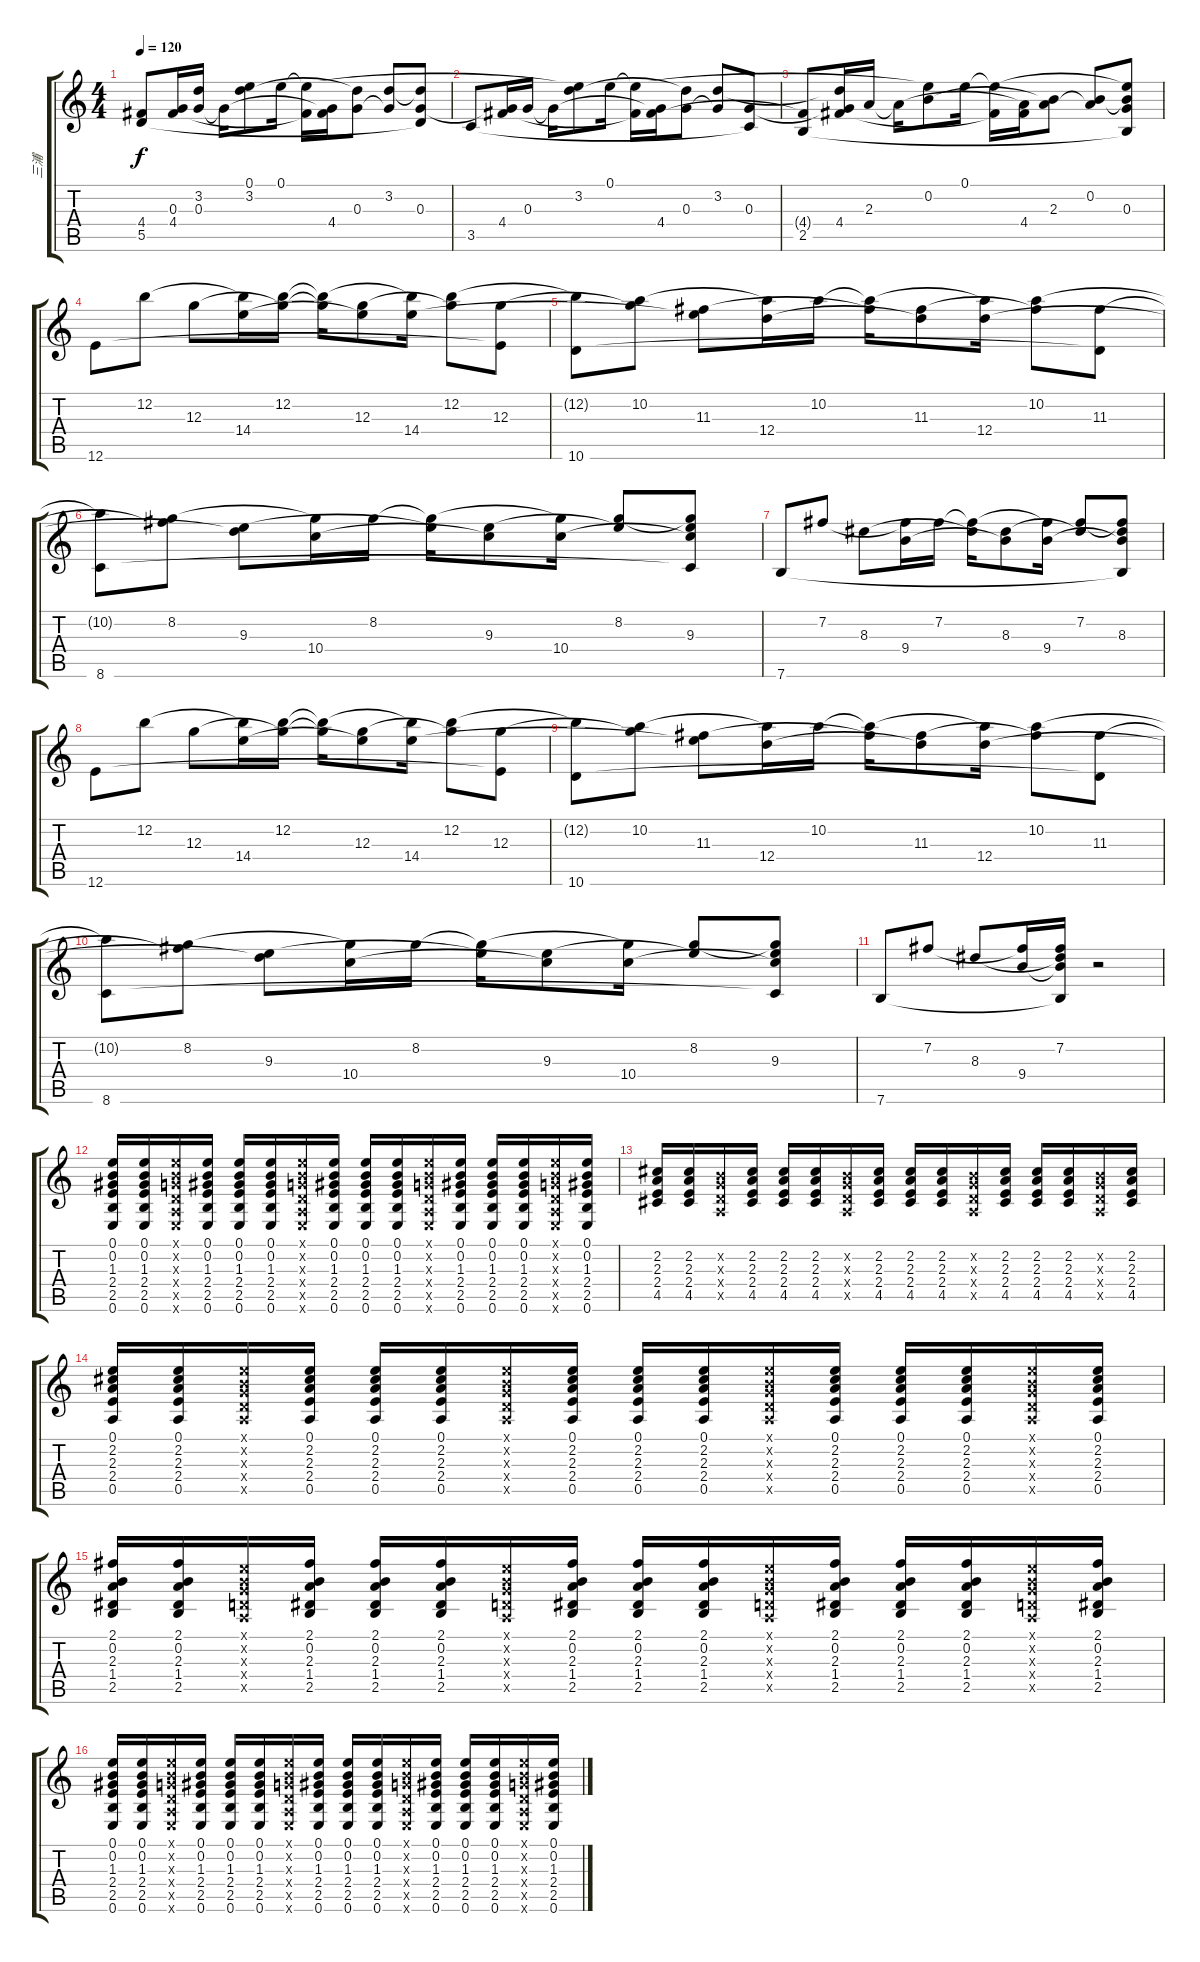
\track ("三浦" "三浦") {instrument acousticguitarsteel}
\staff {score tabs}
\tuning (E4 B3 G3 D3 A2 E2) {hide}
\ts (4 4)
\tempo 120
\clef g2
\ks c
(4.4{t} 5.5).8{dy f} (0.3{t} 4.4).16 (3.2{t} 0.3).16 0.3{t}.16 (0.1{t} 3.2).8 0.1.16 (0.1{t} 4.4{t}).16 (0.3{t} 4.4).16 (3.2{t} 0.3).8 (3.2 0.3{t}).8 (3.2{t} 0.3 5.5{t}).8 |
3.5.8 (0.3{t} 4.4).16 0.3.16 0.3{t}.16 (0.1{t} 3.2).8 0.1.16 (0.1{t} 4.4{t}).16 (0.3{t} 4.4).16 (3.2{t} 0.3).8 (3.2 0.3{t}).8 (0.3 3.5{t}).8 |
(4.4{t} 2.5).8 (3.2{t} 0.3{t} 4.4).16 2.3.16 2.3{t}.16 (0.1{t} 0.2).8 0.1.16 (0.1{t} 4.4{t}).16 (2.3{t} 4.4).16 (0.2{t} 2.3).8 (0.2 2.3{t}).8 (0.1{t} 0.2{t} 0.3 2.5{t}).8 |
12.6.8 12.2.8 12.3.8 (12.2{t} 14.4).16 (12.2 12.3{t}).16 (12.2{t} 12.3{t}).16 (12.3 14.4{t}).8 (12.2{t} 14.4).16 (12.2 12.3{t}).8 (12.3 12.6{t}).8 |
(12.2{t} 10.6).8 (10.2 12.3{t}).8 (11.3 14.4{t}).8 (10.2{t} 12.4).16 10.2.16 (10.2{t} 11.3{t}).16 (11.3 12.4{t}).8 (10.2{t} 12.4).16 (10.2 11.3{t}).8 (11.3 10.6{t}).8 |
(10.2{t} 8.6).8 (8.2 11.3{t}).8 (9.3 12.4{t}).8 (8.2{t} 10.4).16 8.2.16 (8.2{t} 9.3{t}).16 (9.3 10.4{t}).8 (8.2{t} 10.4).16 (8.2 9.3{t}).8 (8.2{t} 9.3 10.4{t} 8.6{t}).8 |
7.6.8 7.2.8 8.3.8 (7.2{t} 9.4).16 7.2.16 (7.2{t} 8.3{t}).16 (8.3 9.4{t}).8 (7.2{t} 9.4).16 (7.2 8.3{t}).8 (7.2{t} 8.3 9.4{t} 7.6{t}).8 |
12.6.8 12.2.8 12.3.8 (12.2{t} 14.4).16 (12.2 12.3{t}).16 (12.2{t} 12.3{t}).16 (12.3 14.4{t}).8 (12.2{t} 14.4).16 (12.2 12.3{t}).8 (12.3 12.6{t}).8 |
(12.2{t} 10.6).8 (10.2 12.3{t}).8 (11.3 14.4{t}).8 (10.2{t} 12.4).16 10.2.16 (10.2{t} 11.3{t}).16 (11.3 12.4{t}).8 (10.2{t} 12.4).16 (10.2 11.3{t}).8 (11.3 10.6{t}).8 |
(10.2{t} 8.6).8 (8.2 11.3{t}).8 (9.3 12.4{t}).8 (8.2{t} 10.4).16 8.2.16 (8.2{t} 9.3{t}).16 (9.3 10.4{t}).8 (8.2{t} 10.4).16 (8.2 9.3{t}).8 (8.2{t} 9.3 10.4{t} 8.6{t}).8 |
7.6.8 7.2.8 8.3.8 (7.2{t} 9.4).16 (7.2 8.3{t} 9.4{t} 7.6{t}).16 r.2 |
(0.1 0.2 1.3 2.4 2.5 0.6).16 (0.1 0.2 1.3 2.4 2.5 0.6).16 (0.1{x} 0.2{x} 0.3{x} 0.4{x} 0.5{x} 0.6{x}).16 (0.1 0.2 1.3 2.4 2.5 0.6).16 (0.1 0.2 1.3 2.4 2.5 0.6).16 (0.1 0.2 1.3 2.4 2.5 0.6).16 (0.1{x} 0.2{x} 0.3{x} 0.4{x} 0.5{x} 0.6{x}).16 (0.1 0.2 1.3 2.4 2.5 0.6).16 (0.1 0.2 1.3 2.4 2.5 0.6).16 (0.1 0.2 1.3 2.4 2.5 0.6).16 (0.1{x} 0.2{x} 0.3{x} 0.4{x} 0.5{x} 0.6{x}).16 (0.1 0.2 1.3 2.4 2.5 0.6).16 (0.1 0.2 1.3 2.4 2.5 0.6).16 (0.1 0.2 1.3 2.4 2.5 0.6).16 (0.1{x} 0.2{x} 0.3{x} 0.4{x} 0.5{x} 0.6{x}).16 (0.1 0.2 1.3 2.4 2.5 0.6).16 |
(2.2 2.3 2.4 4.5).16 (2.2 2.3 2.4 4.5).16 (0.2{x} 0.3{x} 0.4{x} 0.5{x}).16 (2.2 2.3 2.4 4.5).16 (2.2 2.3 2.4 4.5).16 (2.2 2.3 2.4 4.5).16 (0.2{x} 0.3{x} 0.4{x} 0.5{x}).16 (2.2 2.3 2.4 4.5).16 (2.2 2.3 2.4 4.5).16 (2.2 2.3 2.4 4.5).16 (0.2{x} 0.3{x} 0.4{x} 0.5{x}).16 (2.2 2.3 2.4 4.5).16 (2.2 2.3 2.4 4.5).16 (2.2 2.3 2.4 4.5).16 (0.2{x} 0.3{x} 0.4{x} 0.5{x}).16 (2.2 2.3 2.4 4.5).16 |
(0.1 2.2 2.3 2.4 0.5).16 (0.1 2.2 2.3 2.4 0.5).16 (0.1{x} 0.2{x} 0.3{x} 0.4{x} 0.5{x}).16 (0.1 2.2 2.3 2.4 0.5).16 (0.1 2.2 2.3 2.4 0.5).16 (0.1 2.2 2.3 2.4 0.5).16 (0.1{x} 0.2{x} 0.3{x} 0.4{x} 0.5{x}).16 (0.1 2.2 2.3 2.4 0.5).16 (0.1 2.2 2.3 2.4 0.5).16 (0.1 2.2 2.3 2.4 0.5).16 (0.1{x} 0.2{x} 0.3{x} 0.4{x} 0.5{x}).16 (0.1 2.2 2.3 2.4 0.5).16 (0.1 2.2 2.3 2.4 0.5).16 (0.1 2.2 2.3 2.4 0.5).16 (0.1{x} 0.2{x} 0.3{x} 0.4{x} 0.5{x}).16 (0.1 2.2 2.3 2.4 0.5).16 |
(2.1 0.2 2.3 1.4 2.5).16 (2.1 0.2 2.3 1.4 2.5).16 (0.1{x} 0.2{x} 0.3{x} 0.4{x} 0.5{x}).16 (2.1 0.2 2.3 1.4 2.5).16 (2.1 0.2 2.3 1.4 2.5).16 (2.1 0.2 2.3 1.4 2.5).16 (0.1{x} 0.2{x} 0.3{x} 0.4{x} 0.5{x}).16 (2.1 0.2 2.3 1.4 2.5).16 (2.1 0.2 2.3 1.4 2.5).16 (2.1 0.2 2.3 1.4 2.5).16 (0.1{x} 0.2{x} 0.3{x} 0.4{x} 0.5{x}).16 (2.1 0.2 2.3 1.4 2.5).16 (2.1 0.2 2.3 1.4 2.5).16 (2.1 0.2 2.3 1.4 2.5).16 (0.1{x} 0.2{x} 0.3{x} 0.4{x} 0.5{x}).16 (2.1 0.2 2.3 1.4 2.5).16 |
(0.1 0.2 1.3 2.4 2.5 0.6).16 (0.1 0.2 1.3 2.4 2.5 0.6).16 (0.1{x} 0.2{x} 0.3{x} 0.4{x} 0.5{x} 0.6{x}).16 (0.1 0.2 1.3 2.4 2.5 0.6).16 (0.1 0.2 1.3 2.4 2.5 0.6).16 (0.1 0.2 1.3 2.4 2.5 0.6).16 (0.1{x} 0.2{x} 0.3{x} 0.4{x} 0.5{x} 0.6{x}).16 (0.1 0.2 1.3 2.4 2.5 0.6).16 (0.1 0.2 1.3 2.4 2.5 0.6).16 (0.1 0.2 1.3 2.4 2.5 0.6).16 (0.1{x} 0.2{x} 0.3{x} 0.4{x} 0.5{x} 0.6{x}).16 (0.1 0.2 1.3 2.4 2.5 0.6).16 (0.1 0.2 1.3 2.4 2.5 0.6).16 (0.1 0.2 1.3 2.4 2.5 0.6).16 (0.1{x} 0.2{x} 0.3{x} 0.4{x} 0.5{x} 0.6{x}).16 (0.1 0.2 1.3 2.4 2.5 0.6).16
